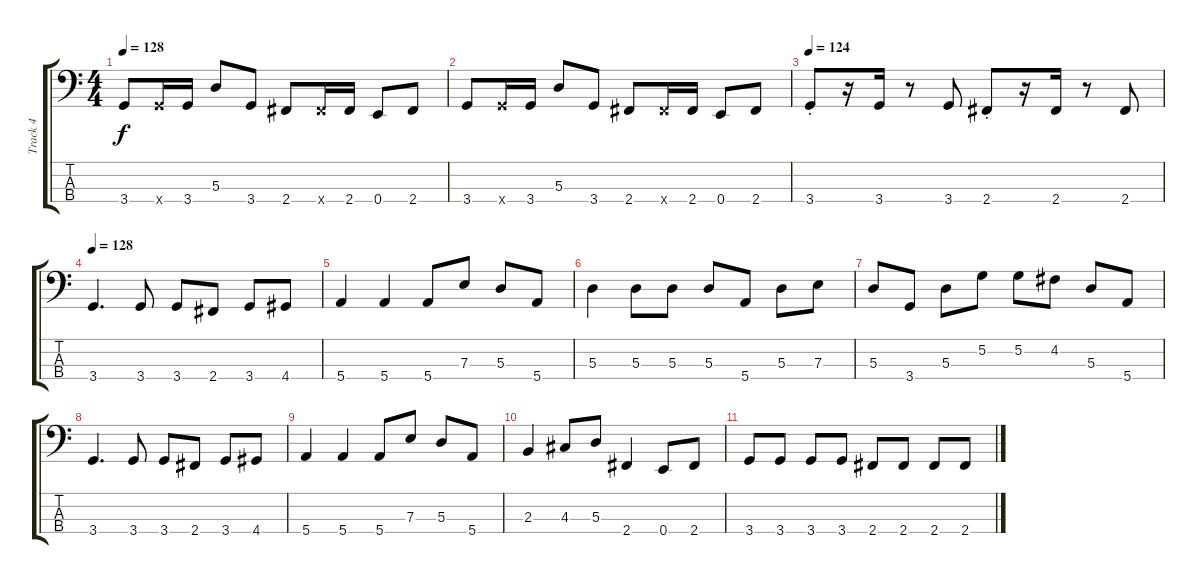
\track ("Track 4" "Track 4") {instrument electricbassfinger}
\staff {score tabs}
\tuning (G2 D2 A1 E1) {hide}
\ts (4 4)
\tempo 128
\clef f4
\ks c
3.4.8{dy f} 3.4{x}.16 3.4.16 5.3.8 3.4.8 2.4.8 2.4{x}.16 2.4.16 0.4.8 2.4.8 |
3.4.8 3.4{x}.16 3.4.16 5.3.8 3.4.8 2.4.8 2.4{x}.16 2.4.16 0.4.8 2.4.8 |
\tempo 124
3.4{st}.8 r.16 3.4.16 r.8 3.4.8 2.4{st}.8 r.16 2.4.16 r.8 2.4.8 |
\tempo 128
3.4.4{d} 3.4.8 3.4.8 2.4.8 3.4.8 4.4.8 |
5.4.4 5.4.4 5.4.8 7.3.8 5.3.8 5.4.8 |
5.3.4 5.3.8 5.3.8 5.3.8 5.4.8 5.3.8 7.3.8 |
5.3.8 3.4.8 5.3.8 5.2.8 5.2.8 4.2.8 5.3.8 5.4.8 |
3.4.4{d} 3.4.8 3.4.8 2.4.8 3.4.8 4.4.8 |
5.4.4 5.4.4 5.4.8 7.3.8 5.3.8 5.4.8 |
2.3.4 4.3.8 5.3.8 2.4.4 0.4.8 2.4.8 |
3.4.8 3.4.8 3.4.8 3.4.8 2.4.8 2.4.8 2.4.8 2.4.8
